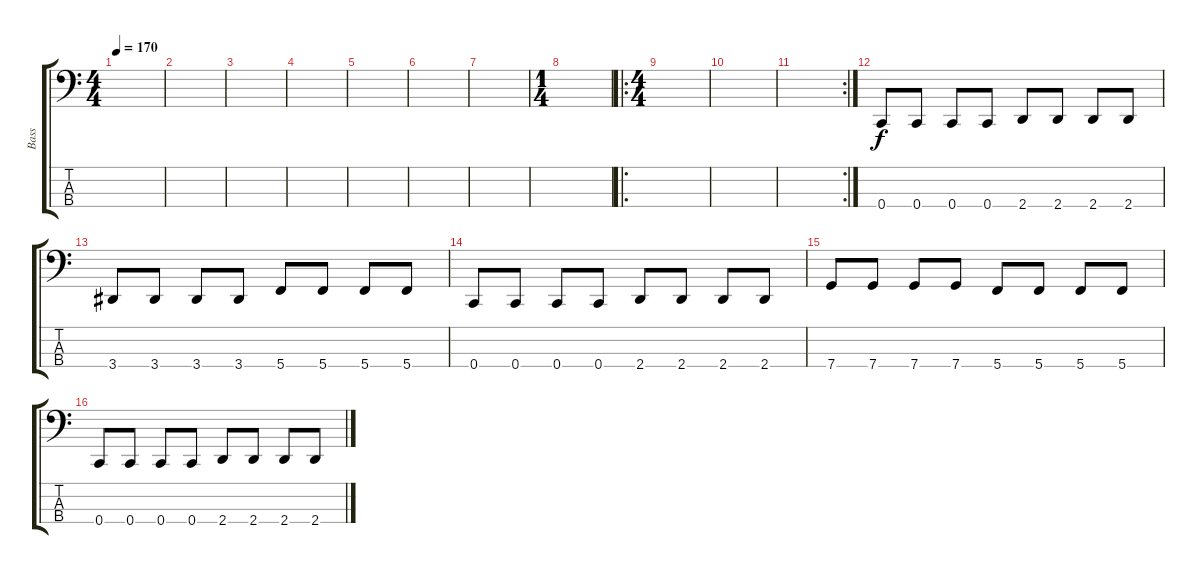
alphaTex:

\track ("Bass" "Bass") {instrument electricbassfinger}
\staff {score tabs}
\tuning (Eb2 Bb1 F1 C1) {hide}
\ts (4 4)
\tempo 170
\clef f4
\ks c
|
|
|
|
|
|
|
\ts (1 4)
|
\ro
\ts (4 4)
|
|
\rc 2
|
0.4.8 0.4.8 0.4.8 0.4.8 2.4.8 2.4.8 2.4.8 2.4.8 |
3.4.8 3.4.8 3.4.8 3.4.8 5.4.8 5.4.8 5.4.8 5.4.8 |
0.4.8 0.4.8 0.4.8 0.4.8 2.4.8 2.4.8 2.4.8 2.4.8 |
7.4.8 7.4.8 7.4.8 7.4.8 5.4.8 5.4.8 5.4.8 5.4.8 |
0.4.8 0.4.8 0.4.8 0.4.8 2.4.8 2.4.8 2.4.8 2.4.8
